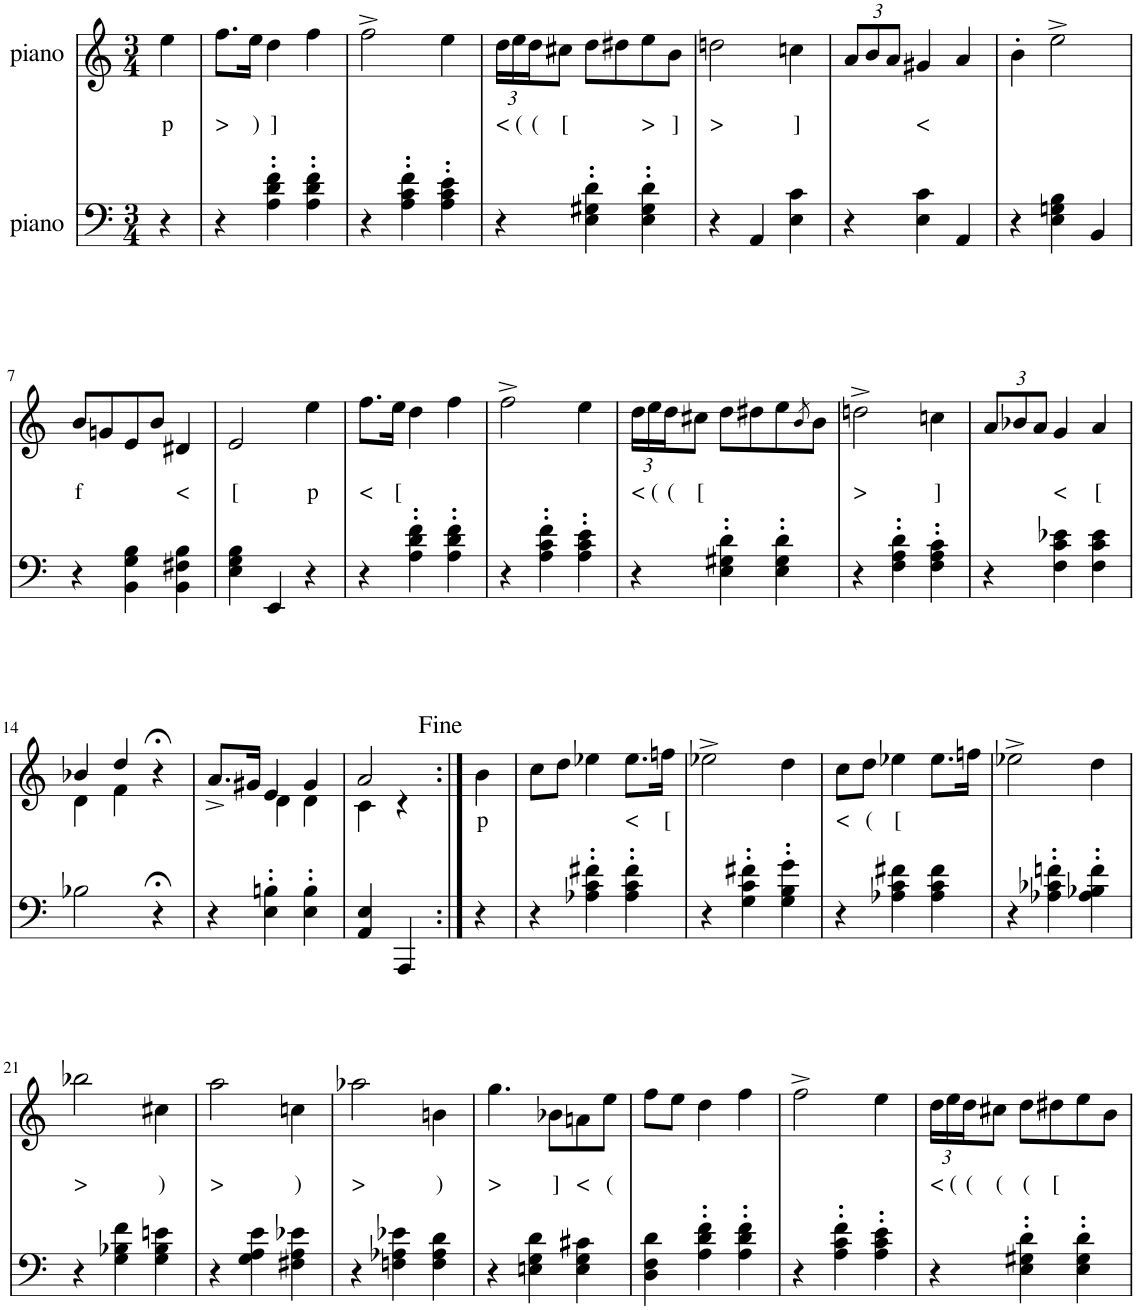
**kern	**kern	**text
*part2	*part1	*part1
*staff2	*staff1	*staff1
*I"piano	*I"piano	*
*I'Pno	*I'Pno	*
*clefF4	*clefG2	*
*k[]	*k[]	*
*M3/4	*M3/4	*
=	=	=
!	!	!LO:LY:b
4r	4ee\	p
=1	=1	=1
!	!	!LO:LY:b
4r	8.ff\L	>
!	!	!LO:LY:b
.	16ee\Jk	)
!	!	!LO:LY:b
4A\' 4d\' 4f\'	4dd\	]
4A\' 4d\' 4f\'	4ff\	.
=2	=2	=2
4r	2ff^\	.
4A\' 4c\' 4f\'	.	.
4A\' 4c\' 4e\'	4ee\	.
=3	=3	=3
*	*Xbrackettup	*
!	!	!LO:LY:b
4r	24dd\LL	<
!	!	!LO:LY:b
.	24ee\	(
!	!	!LO:LY:b
.	24dd\J	(
!	!	!LO:LY:b
.	8cc#X\J	[
4E\' 4G#X\' 4d\'	8dd\L	.
.	8dd#X\	.
!	!	!LO:LY:b
4E\' 4G#\' 4d\'	8ee\	>
!	!	!LO:LY:b
.	8b\J	]
=4	=4	=4
!	!	!LO:LY:b
4r	2ddn\	>
4AA/	.	.
!	!	!LO:LY:b
4E\ 4c\	4ccn\	]
=5	=5	=5
4r	12a/L	.
.	12b/	.
.	12a/J	.
!	!	!LO:LY:b
4E\ 4c\	4g#X/	<
4AA/	4a/	.
=6	=6	=6
4r	4b'\	.
4E\ 4Gn\ 4B\	2ee^\	.
4BB/	.	.
!!LO:LB:g=z
=7	=7	=7
!	!	!LO:LY:b
4r	8b/L	f
.	8gn/	.
4BB\ 4G\ 4B\	8e/	.
.	8b/J	.
!	!	!LO:LY:b
4BB\ 4F#X\ 4B\	4d#X/	<
=8	=8	=8
!	!	!LO:LY:b
4E\ 4G\ 4B\	2e/	[
4EE/	.	.
!	!	!LO:LY:b
4r	4ee\	p
=9	=9	=9
!	!	!LO:LY:b
4r	8.ff\L	<
!	!	!LO:LY:b
.	16ee\Jk	[
4A\' 4d\' 4f\'	4dd\	.
4A\' 4d\' 4f\'	4ff\	.
=10	=10	=10
4r	2ff^\	.
4A\' 4c\' 4f\'	.	.
4A\' 4c\' 4e\'	4ee\	.
=11	=11	=11
!	!	!LO:LY:b
4r	24dd\LL	<
!	!	!LO:LY:b
.	24ee\	(
!	!	!LO:LY:b
.	24dd\J	(
!	!	!LO:LY:b
.	8cc#X\J	[
4E\' 4G#X\' 4d\'	8dd\L	.
.	8dd#X\	.
4E\' 4G#\' 4d\'	8ee\	.
.	8qb/	.
.	8b\J	.
=12	=12	=12
!	!	!LO:LY:b
4r	2ddn^\	>
4F\' 4A\' 4d\'	.	.
!	!	!LO:LY:b
4F\' 4A\' 4c\'	4ccn\	]
=13	=13	=13
4r	12a/L	.
.	12b-X/	.
.	12a/J	.
!	!	!LO:LY:b
4F\ 4c\ 4e-X\	4g/	<
!	!	!LO:LY:b
4F\ 4c\ 4e-\	4a/	[
!!LO:LB:g=z
=14	=14	=14
*	*^	*
2B-X\	4b-X/	4d\	.
.	4dd/	4f\	.
4r;<	4r;<	4ryy	.
=15	=15	=15	=15
4r	8.a^/L	4ryy	.
.	16g#X/Jk	.	.
4E\' 4Bn\'	4e/	4d\	.
4E\' 4B\'	4g#/	4d\	.
=16	=16	=16	=16
4AA/ 4E/	2a/	4c\	.
4AAA/	.	4r	.
=16X1:|!	=16X1:|!	=16X1:|!	=16X1:|!
!	!	!	!LO:LY:b
*	*v	*v	*
4r	4b\	p
=17	=17	=17
4r	8cc\L	.
.	8dd\J	.
4A-X\' 4c\' 4f#X\'	4ee-X\	.
!	!	!LO:LY:b
4A-\' 4c\' 4f#\'	8.ee-\L	<
!	!	!LO:LY:b
.	16ffn\Jk	[
=18	=18	=18
4r	2ee-X^\	.
4G\' 4c\' 4f#X\'	.	.
4G\' 4B\' 4g\'	4dd\	.
=19	=19	=19
!	!	!LO:LY:b
4r	8cc\L	<
!	!	!LO:LY:b
.	8dd\J	(
!	!	!LO:LY:b
4A-X\ 4c\ 4f#X\	4ee-X\	[
4A-\ 4c\ 4f#\	8.ee-\L	.
.	16ffn\Jk	.
=20	=20	=20
4r	2ee-X^\	.
4A-X\' 4c-X\' 4fn\'	.	.
4A-\' 4B-X\' 4f\'	4dd\	.
!!LO:LB:g=z
=21	=21	=21
!	!	!LO:LY:b
4r	2bb-X\	>
4G\ 4B-X\ 4f\	.	.
!	!	!LO:LY:b
4G\ 4B-\ 4en\	4cc#X\	)
=22	=22	=22
!	!	!LO:LY:b
4r	2aa\	>
4G\ 4A\ 4e\	.	.
!	!	!LO:LY:b
4F#X\ 4A\ 4e-X\	4ccn\	)
=23	=23	=23
!	!	!LO:LY:b
4r	2aa-X\	>
4Fn\ 4A-X\ 4e-X\	.	.
!	!	!LO:LY:b
4F\ 4A-\ 4d\	4bn\	)
=24	=24	=24
!	!	!LO:LY:b
4r	4.gg\	>
4En\ 4G\ 4d\	.	.
!	!	!LO:LY:b
.	8b-X\L	]
!	!	!LO:LY:b
4E\ 4G\ 4c#X\	8an\	<
!	!	!LO:LY:b
.	8ee\J	(
=25	=25	=25
4D\ 4F\ 4d\	8ff\L	.
.	8ee\J	.
4A\' 4d\' 4f\'	4dd\	.
4A\' 4d\' 4f\'	4ff\	.
=26	=26	=26
4r	2ff^\	.
4A\' 4c\' 4f\'	.	.
4A\' 4c\' 4e\'	4ee\	.
=27	=27	=27
!	!	!LO:LY:b
4r	24dd\LL	<
!	!	!LO:LY:b
.	24ee\	(
!	!	!LO:LY:b
.	24dd\J	(
!	!	!LO:LY:b
.	8cc#X\J	(
!	!	!LO:LY:b
4E\' 4G#X\' 4d\'	8dd\L	(
!	!	!LO:LY:b
.	8dd#X\	[
4E\' 4G#\' 4d\'	8ee\	.
.	8b\J	.
=	=	=
*-	*-	*-
